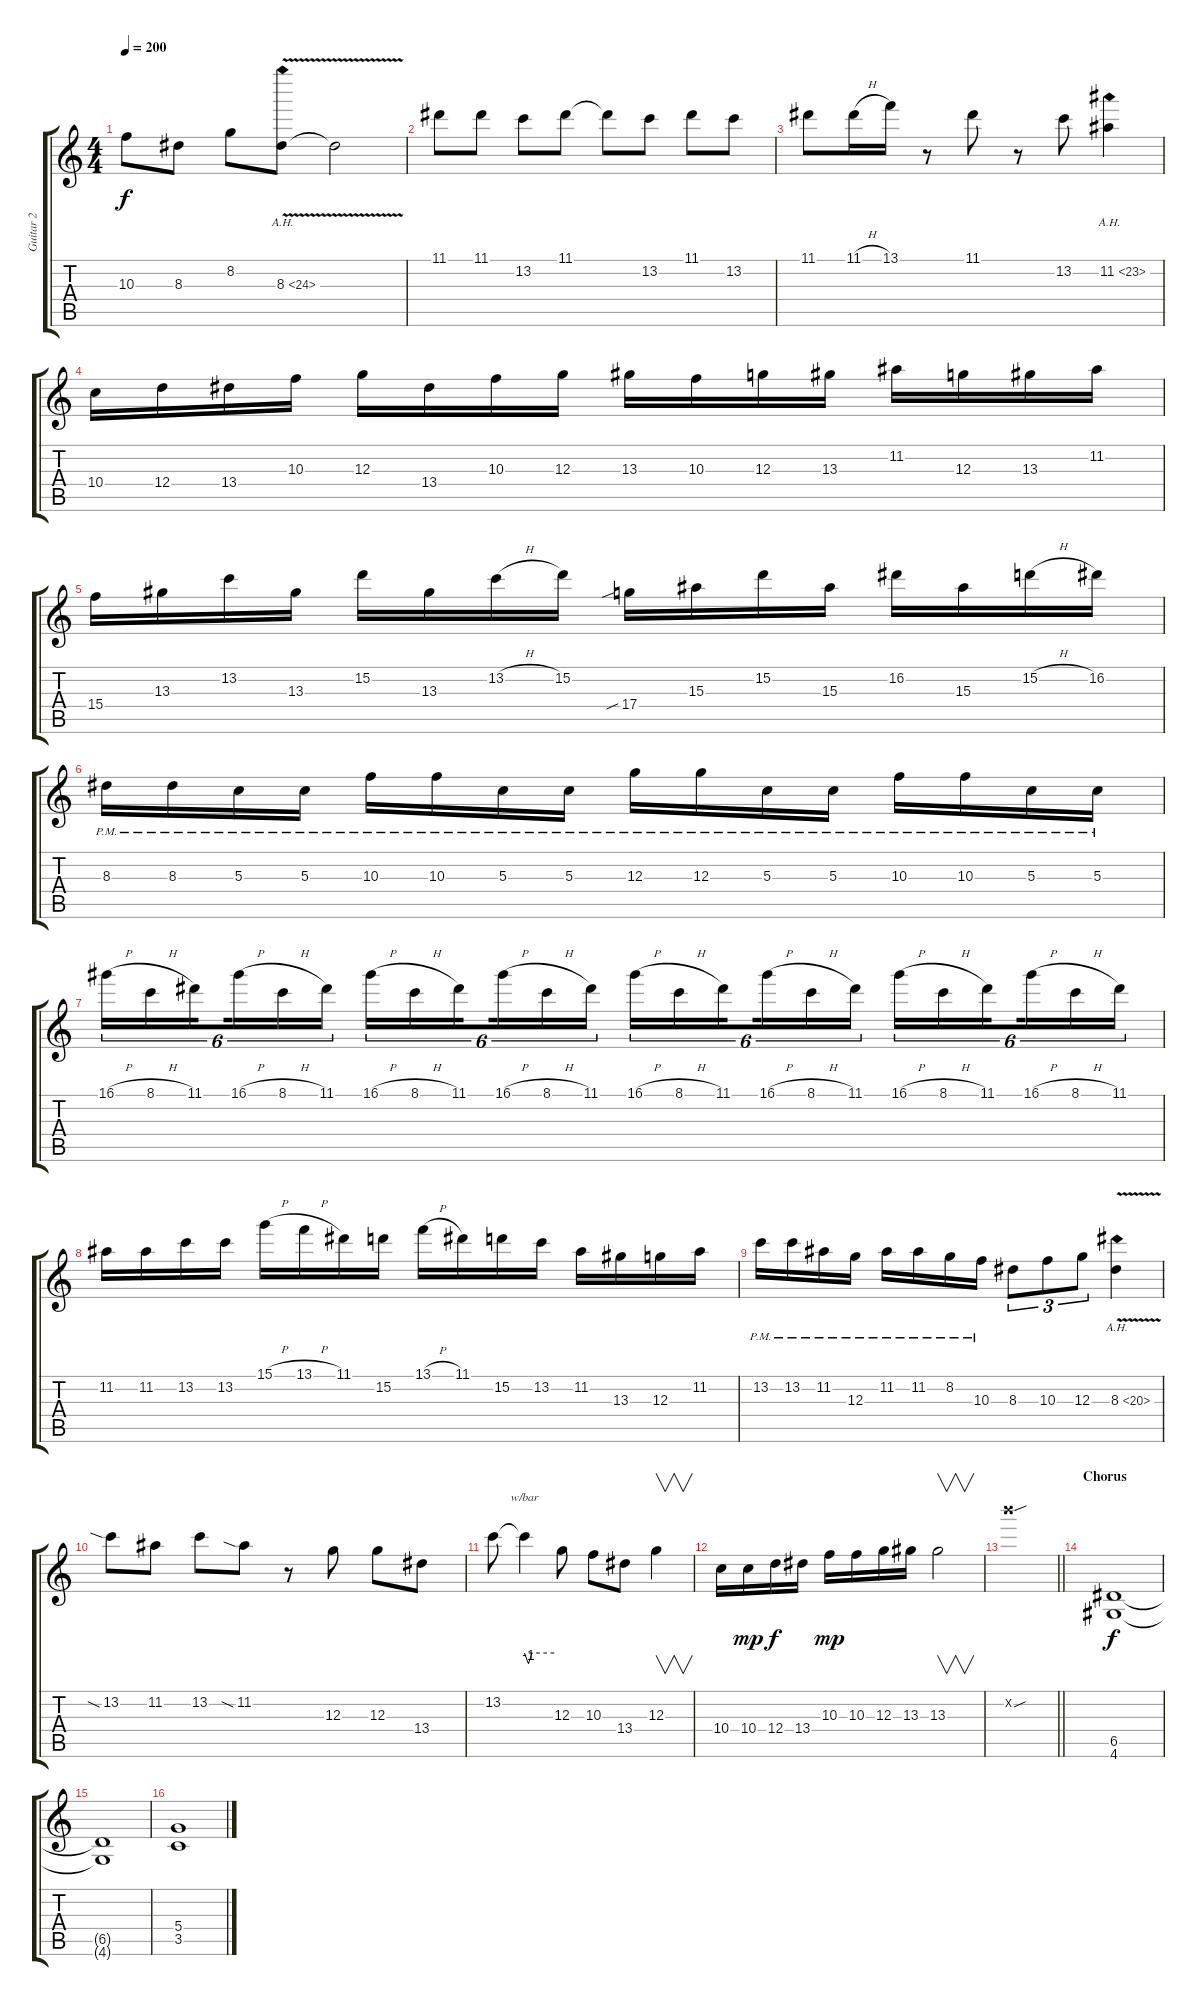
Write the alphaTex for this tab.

\track ("Guitar 2" "Guitar 2") {instrument distortionguitar}
\staff {score tabs}
\tuning (E4 B3 G3 D3 A2 E2) {hide}
\ts (4 4)
\tempo 200
\clef g2
\ks c
10.3.8{dy f} 8.3.8 8.2.8 8.3{ah 16 v}.8 8.3{t}.2 |
11.1.8 11.1.8 13.2.8 11.1.8 11.1{t}.8 13.2.8 11.1.8 13.2.8 |
11.1.8 11.1{h}.16 13.1.16 r.8 11.1.8 r.8 13.2.8 11.2{ah 12}.4 |
10.4.16 12.4.16 13.4.16 10.3.16 12.3.16 13.4.16 10.3.16 12.3.16 13.3.16 10.3.16 12.3.16 13.3.16 11.2.16 12.3.16 13.3.16 11.2.16 |
15.4.16 13.3.16 13.2.16 13.3.16 15.2.16 13.3.16 13.2{h}.16 15.2.16 17.4{sib}.16 15.3.16 15.2.16 15.3.16 16.2.16 15.3.16 15.2{h}.16 16.2.16 |
8.3{pm}.16 8.3{pm}.16 5.3{pm}.16 5.3{pm}.16 10.3{pm}.16 10.3{pm}.16 5.3{pm}.16 5.3{pm}.16 12.3{pm}.16 12.3{pm}.16 5.3{pm}.16 5.3{pm}.16 10.3{pm}.16 10.3{pm}.16 5.3{pm}.16 5.3{pm}.16 |
16.1{h}.16{tu (6 4)} 8.1{h}.16{tu (6 4)} 11.1.16{tu (6 4) beam splitsecondary} 16.1{h}.16{tu (6 4)} 8.1{h}.16{tu (6 4)} 11.1.16{tu (6 4)} 16.1{h}.16{tu (6 4)} 8.1{h}.16{tu (6 4)} 11.1.16{tu (6 4) beam splitsecondary} 16.1{h}.16{tu (6 4)} 8.1{h}.16{tu (6 4)} 11.1.16{tu (6 4)} 16.1{h}.16{tu (6 4)} 8.1{h}.16{tu (6 4)} 11.1.16{tu (6 4) beam splitsecondary} 16.1{h}.16{tu (6 4)} 8.1{h}.16{tu (6 4)} 11.1.16{tu (6 4)} 16.1{h}.16{tu (6 4)} 8.1{h}.16{tu (6 4)} 11.1.16{tu (6 4) beam splitsecondary} 16.1{h}.16{tu (6 4)} 8.1{h}.16{tu (6 4)} 11.1.16{tu (6 4)} |
11.2.16 11.2.16 13.2.16 13.2.16 15.1{h}.16 13.1{h}.16 11.1.16 15.2.16 13.1{h}.16 11.1.16 15.2.16 13.2.16 11.2.16 13.3.16 12.3.16 11.2.16 |
13.2{pm}.16 13.2{pm}.16 11.2{pm}.16 12.3{pm}.16 11.2{pm}.16 11.2{pm}.16 8.2{pm}.16 10.3{pm}.16 8.3.8{tu (3 2)} 10.3.8{tu (3 2)} 12.3.8{tu (3 2)} 8.3{ah 12 v}.4 |
13.2{sia}.8 11.2.8 13.2.8 11.2{sia}.8 r.8 12.3.8 12.3.8 13.4.8 |
13.2.8 13.2{t}.4{tbe (custom default 0 0 8 -4 15 0 60 0)} 12.3.8 10.3.8 13.4.8 12.3.4{v} |
10.4.16 10.4.16{dy mp} 12.4.16{dy f} 13.4.16 10.3.16{dy mp} 10.3.16 12.3.16 13.3.16 13.3.2{v} |
\barLineRight lightlight
24.2{sou x}.1 |
\section ("" "Chorus")
(6.5 4.6).1{dy f} |
(6.5{t} 4.6{t}).1 |
(5.4 3.5).1
